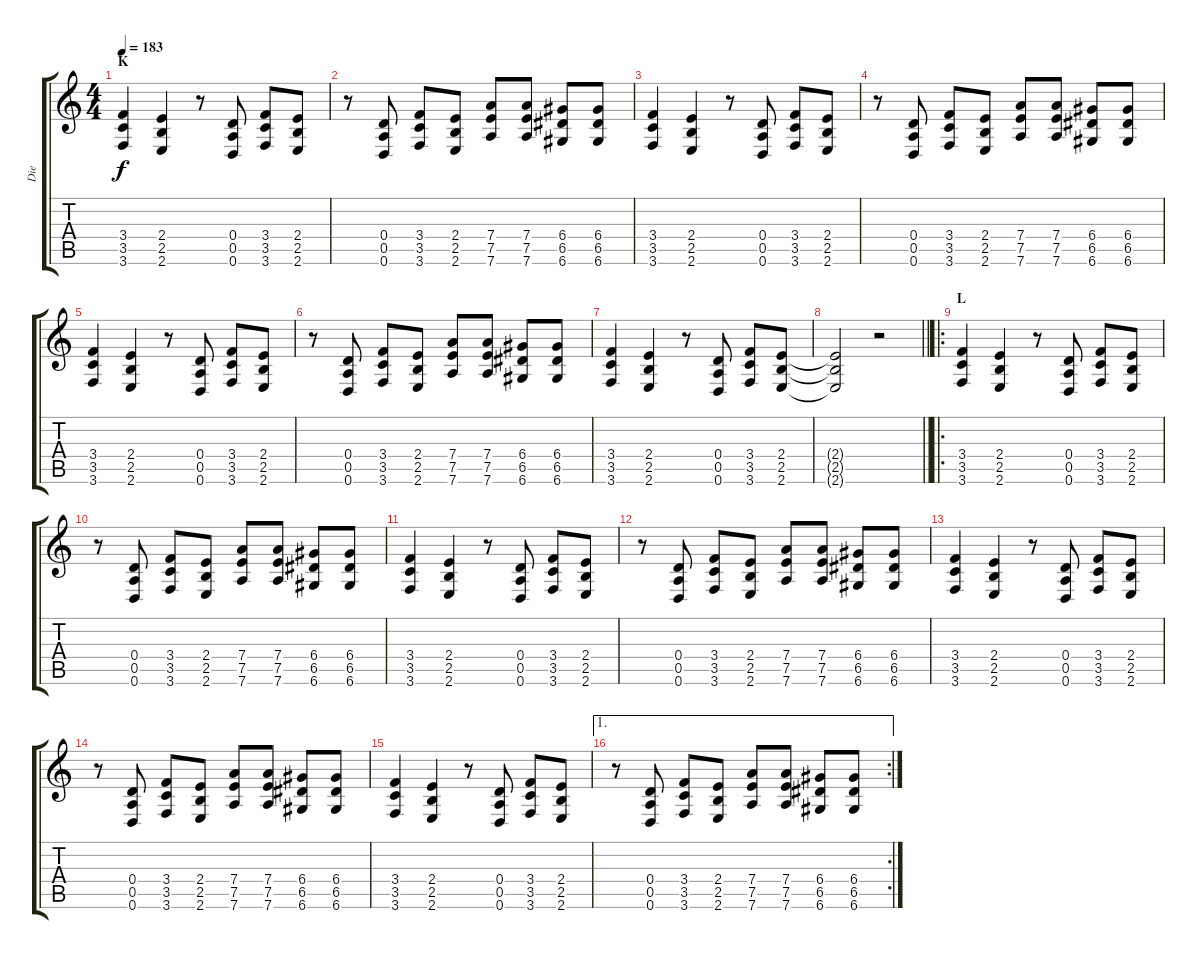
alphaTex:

\track ("Die" "Die") {instrument electricguitarclean}
\staff {score tabs}
\tuning (E4 B3 G3 D3 A2 D2) {hide}
\ts (4 4)
\section ("" "K")
\tempo 183
\clef g2
\ks c
(3.4 3.5 3.6).4{dy f volume 12 instrument distortionguitar} (2.4 2.5 2.6).4 r.8 (0.4 0.5 0.6).8 (3.4 3.5 3.6).8 (2.4 2.5 2.6).8 |
r.8 (0.4 0.5 0.6).8 (3.4 3.5 3.6).8 (2.4 2.5 2.6).8 (7.4 7.5 7.6).8 (7.4 7.5 7.6).8 (6.4 6.5 6.6).8 (6.4 6.5 6.6).8 |
(3.4 3.5 3.6).4 (2.4 2.5 2.6).4 r.8 (0.4 0.5 0.6).8 (3.4 3.5 3.6).8 (2.4 2.5 2.6).8 |
r.8 (0.4 0.5 0.6).8 (3.4 3.5 3.6).8 (2.4 2.5 2.6).8 (7.4 7.5 7.6).8 (7.4 7.5 7.6).8 (6.4 6.5 6.6).8 (6.4 6.5 6.6).8 |
(3.4 3.5 3.6).4 (2.4 2.5 2.6).4 r.8 (0.4 0.5 0.6).8 (3.4 3.5 3.6).8 (2.4 2.5 2.6).8 |
r.8 (0.4 0.5 0.6).8 (3.4 3.5 3.6).8 (2.4 2.5 2.6).8 (7.4 7.5 7.6).8 (7.4 7.5 7.6).8 (6.4 6.5 6.6).8 (6.4 6.5 6.6).8 |
(3.4 3.5 3.6).4 (2.4 2.5 2.6).4 r.8 (0.4 0.5 0.6).8 (3.4 3.5 3.6).8 (2.4 2.5 2.6).8 |
\barLineRight lightlight
(2.4{t} 2.5{t} 2.6{t}).2 r.2 |
\ro
\section ("" "L")
(3.4 3.5 3.6).4{volume 12 instrument distortionguitar} (2.4 2.5 2.6).4 r.8 (0.4 0.5 0.6).8 (3.4 3.5 3.6).8 (2.4 2.5 2.6).8 |
r.8 (0.4 0.5 0.6).8 (3.4 3.5 3.6).8 (2.4 2.5 2.6).8 (7.4 7.5 7.6).8 (7.4 7.5 7.6).8 (6.4 6.5 6.6).8 (6.4 6.5 6.6).8 |
(3.4 3.5 3.6).4 (2.4 2.5 2.6).4 r.8 (0.4 0.5 0.6).8 (3.4 3.5 3.6).8 (2.4 2.5 2.6).8 |
r.8 (0.4 0.5 0.6).8 (3.4 3.5 3.6).8 (2.4 2.5 2.6).8 (7.4 7.5 7.6).8 (7.4 7.5 7.6).8 (6.4 6.5 6.6).8 (6.4 6.5 6.6).8 |
(3.4 3.5 3.6).4 (2.4 2.5 2.6).4 r.8 (0.4 0.5 0.6).8 (3.4 3.5 3.6).8 (2.4 2.5 2.6).8 |
r.8 (0.4 0.5 0.6).8 (3.4 3.5 3.6).8 (2.4 2.5 2.6).8 (7.4 7.5 7.6).8 (7.4 7.5 7.6).8 (6.4 6.5 6.6).8 (6.4 6.5 6.6).8 |
(3.4 3.5 3.6).4 (2.4 2.5 2.6).4 r.8 (0.4 0.5 0.6).8 (3.4 3.5 3.6).8 (2.4 2.5 2.6).8 |
\ae 1
\rc 2
r.8 (0.4 0.5 0.6).8 (3.4 3.5 3.6).8 (2.4 2.5 2.6).8 (7.4 7.5 7.6).8 (7.4 7.5 7.6).8 (6.4 6.5 6.6).8 (6.4 6.5 6.6).8
